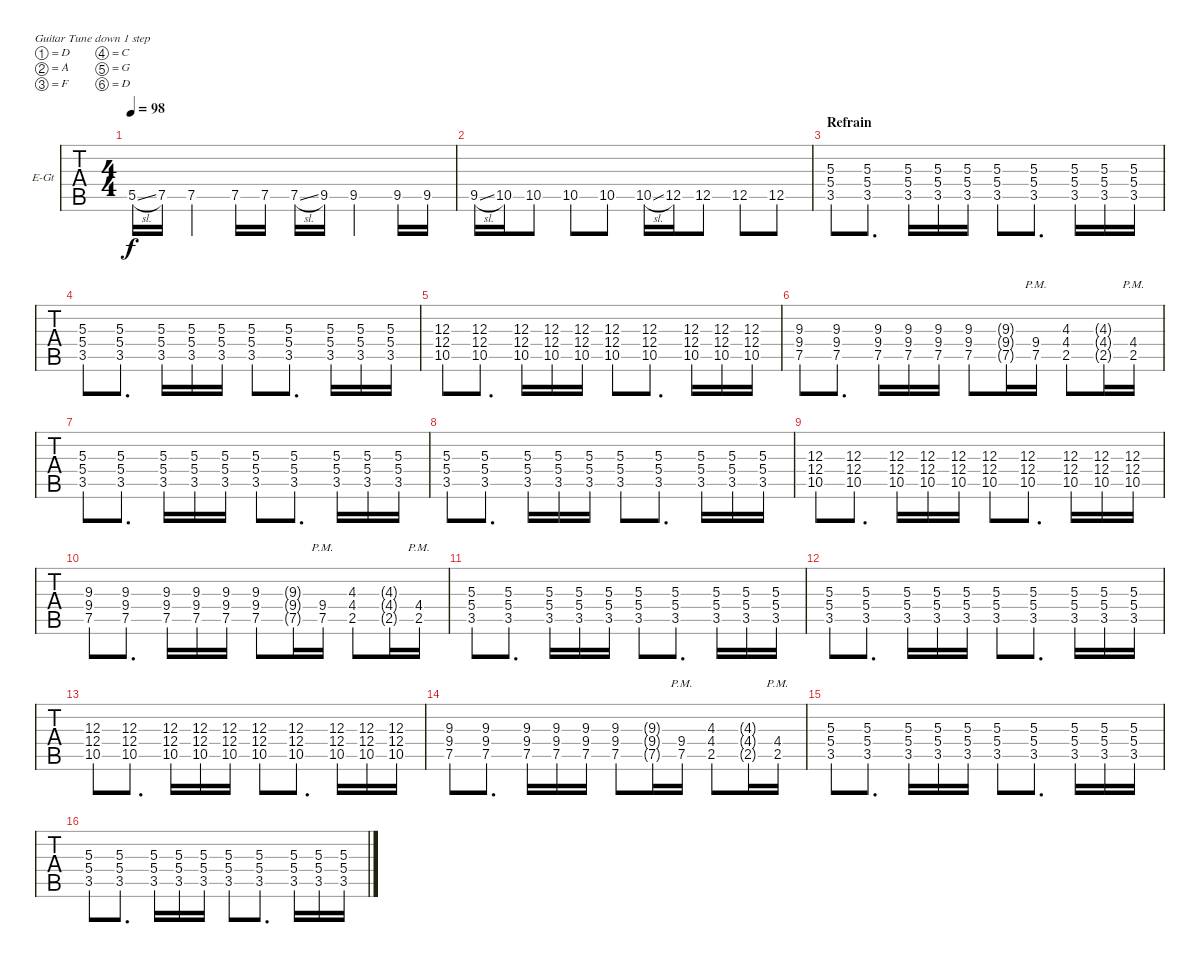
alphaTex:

\defaultSystemsLayout 4
\bracketExtendMode groupsimilarinstruments
\firstSystemTrackNameOrientation horizontal
\otherSystemsTrackNameOrientation horizontal
\track ("Electric Guitar" "E-Gt") {instrument distortionguitar}
\staff {tabs}
\tuning (D4 A3 F3 C3 G2 D2)
\ts (4 4)
\tempo 98
\clef g2
\ks c
5.5{sl}.16{dy f} 7.5.16 7.5.4 7.5.16 7.5.16 7.5{sl}.16 9.5.16 9.5.4 9.5.16 9.5.16 |
9.5{sl}.16 10.5.16 10.5.8 10.5.8 10.5.8 10.5{sl}.16 12.5.16 12.5.8 12.5.8 12.5.8 |
\section ("" "Refrain")
(3.5 5.4 5.3).8 (3.5 5.4 5.3).8{d} (3.5 5.4 5.3).16 (3.5 5.4 5.3).16 (3.5 5.4 5.3).16 (3.5 5.4 5.3).8 (3.5 5.4 5.3).8{d} (3.5 5.4 5.3).16 (3.5 5.4 5.3).16 (3.5 5.4 5.3).16 |
(3.5 5.4 5.3).8 (3.5 5.4 5.3).8{d} (3.5 5.4 5.3).16 (3.5 5.4 5.3).16 (3.5 5.4 5.3).16 (3.5 5.4 5.3).8 (3.5 5.4 5.3).8{d} (3.5 5.4 5.3).16 (3.5 5.4 5.3).16 (3.5 5.4 5.3).16 |
(10.5 12.4 12.3).8 (10.5 12.4 12.3).8{d} (10.5 12.4 12.3).16 (10.5 12.4 12.3).16 (10.5 12.4 12.3).16 (10.5 12.4 12.3).8 (10.5 12.4 12.3).8{d} (10.5 12.4 12.3).16 (10.5 12.4 12.3).16 (10.5 12.4 12.3).16 |
(9.4 9.3 7.5).8 (7.5 9.4 9.3).8{d} (7.5 9.4 9.3).16 (7.5 9.4 9.3).16 (7.5 9.4 9.3).16 (9.4 9.3 7.5).8 (7.5{g} 9.4{g} 9.3{g}).16 (7.5{pm} 9.4{pm}).16 (2.5 4.4 4.3).8 (2.5{g} 4.4{g} 4.3{g}).16 (2.5{pm} 4.4{pm}).16 |
(3.5 5.4 5.3).8 (3.5 5.4 5.3).8{d} (3.5 5.4 5.3).16 (3.5 5.4 5.3).16 (3.5 5.4 5.3).16 (3.5 5.4 5.3).8 (3.5 5.4 5.3).8{d} (3.5 5.4 5.3).16 (3.5 5.4 5.3).16 (3.5 5.4 5.3).16 |
(3.5 5.4 5.3).8 (3.5 5.4 5.3).8{d} (3.5 5.4 5.3).16 (3.5 5.4 5.3).16 (3.5 5.4 5.3).16 (3.5 5.4 5.3).8 (3.5 5.4 5.3).8{d} (3.5 5.4 5.3).16 (3.5 5.4 5.3).16 (3.5 5.4 5.3).16 |
(10.5 12.4 12.3).8 (10.5 12.4 12.3).8{d} (10.5 12.4 12.3).16 (10.5 12.4 12.3).16 (10.5 12.4 12.3).16 (10.5 12.4 12.3).8 (10.5 12.4 12.3).8{d} (10.5 12.4 12.3).16 (10.5 12.4 12.3).16 (10.5 12.4 12.3).16 |
(9.4 9.3 7.5).8 (7.5 9.4 9.3).8{d} (7.5 9.4 9.3).16 (7.5 9.4 9.3).16 (7.5 9.4 9.3).16 (9.4 9.3 7.5).8 (7.5{g} 9.4{g} 9.3{g}).16 (7.5{pm} 9.4{pm}).16 (2.5 4.4 4.3).8 (2.5{g} 4.4{g} 4.3{g}).16 (2.5{pm} 4.4{pm}).16 |
(3.5 5.4 5.3).8 (3.5 5.4 5.3).8{d} (3.5 5.4 5.3).16 (3.5 5.4 5.3).16 (3.5 5.4 5.3).16 (3.5 5.4 5.3).8 (3.5 5.4 5.3).8{d} (3.5 5.4 5.3).16 (3.5 5.4 5.3).16 (3.5 5.4 5.3).16 |
(3.5 5.4 5.3).8 (3.5 5.4 5.3).8{d} (3.5 5.4 5.3).16 (3.5 5.4 5.3).16 (3.5 5.4 5.3).16 (3.5 5.4 5.3).8 (3.5 5.4 5.3).8{d} (3.5 5.4 5.3).16 (3.5 5.4 5.3).16 (3.5 5.4 5.3).16 |
(10.5 12.4 12.3).8 (10.5 12.4 12.3).8{d} (10.5 12.4 12.3).16 (10.5 12.4 12.3).16 (10.5 12.4 12.3).16 (10.5 12.4 12.3).8 (10.5 12.4 12.3).8{d} (10.5 12.4 12.3).16 (10.5 12.4 12.3).16 (10.5 12.4 12.3).16 |
(9.4 9.3 7.5).8 (7.5 9.4 9.3).8{d} (7.5 9.4 9.3).16 (7.5 9.4 9.3).16 (7.5 9.4 9.3).16 (9.4 9.3 7.5).8 (7.5{g} 9.4{g} 9.3{g}).16 (7.5{pm} 9.4{pm}).16 (2.5 4.4 4.3).8 (2.5{g} 4.4{g} 4.3{g}).16 (2.5{pm} 4.4{pm}).16 |
(3.5 5.4 5.3).8 (3.5 5.4 5.3).8{d} (3.5 5.4 5.3).16 (3.5 5.4 5.3).16 (3.5 5.4 5.3).16 (3.5 5.4 5.3).8 (3.5 5.4 5.3).8{d} (3.5 5.4 5.3).16 (3.5 5.4 5.3).16 (3.5 5.4 5.3).16 |
(3.5 5.4 5.3).8 (3.5 5.4 5.3).8{d} (3.5 5.4 5.3).16 (3.5 5.4 5.3).16 (3.5 5.4 5.3).16 (3.5 5.4 5.3).8 (3.5 5.4 5.3).8{d} (3.5 5.4 5.3).16 (3.5 5.4 5.3).16 (3.5 5.4 5.3).16
